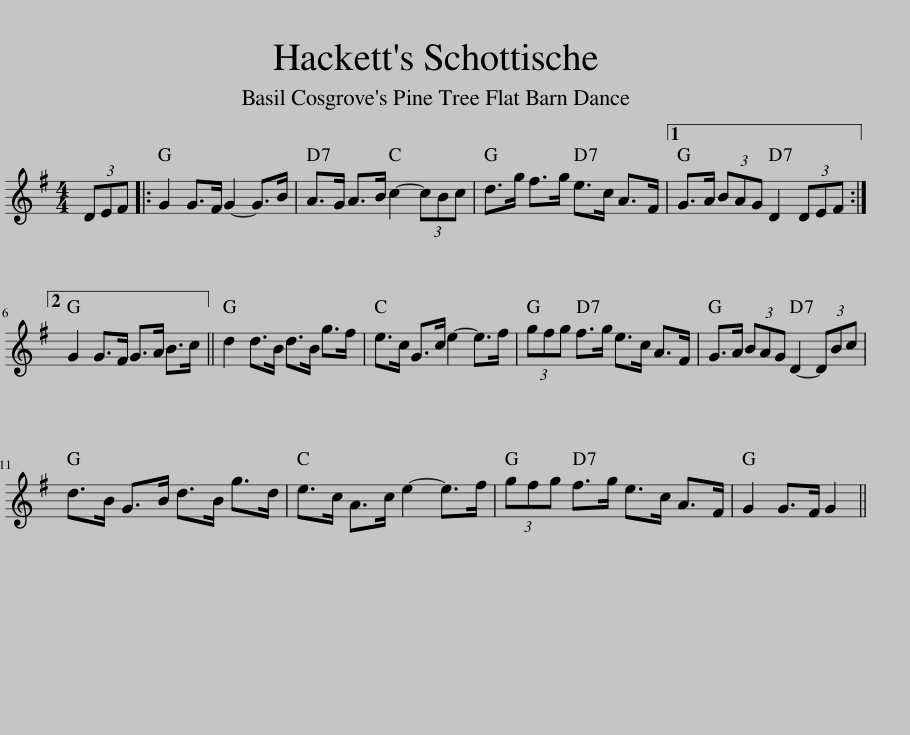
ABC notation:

X:1
L:1/8
M:4/4
I:linebreak $
K:G
V:1 treble
V:1
 (3DEF |: G2 G>F G2- G>B | A>G A>B c2- (3cBc | d>g f>g e>c A>F |1 G>A (3BAG D2 (3DEF :|2$ %5
 G2 G>F G>A B>c || d2 d>B d>B g>f | e>c G>c e2- e>f | (3gfg f>g e>c A>F | G>A (3BAG D2- (3DBc |$ %10
 d>B G>B d>B g>d | e>c A>c e2- e>f | (3gfg f>g e>c A>F | G2 G>F G2 || %14
